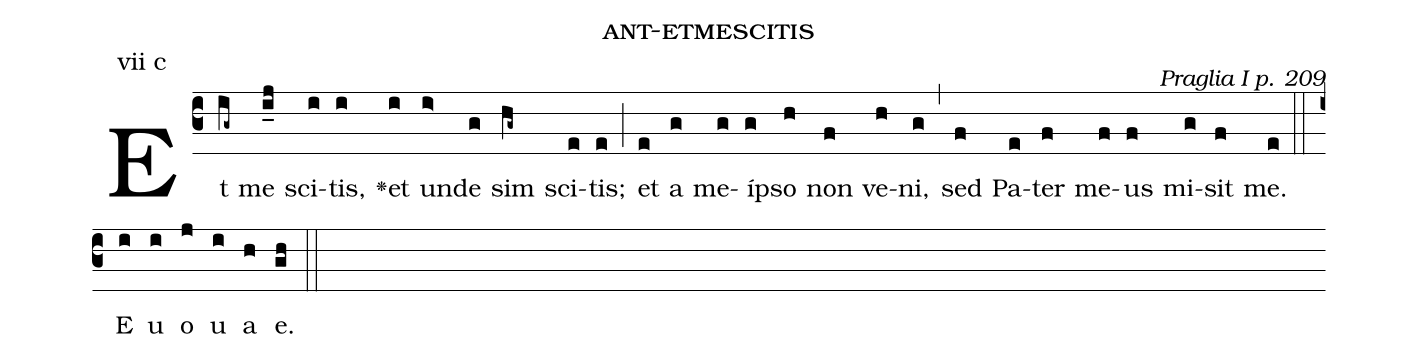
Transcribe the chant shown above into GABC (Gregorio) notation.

name: ant-etmescitis;
commentary: Praglia I p. 209;
annotation: vii c;
%%
(c3)Et(ig~) me(i_j) sci(i)tis,(i) <v>\greheightstar</v> et(i) un(i>)de(g) sim(hg~) sci(e)tis;(e) (;) et(e) a(g) me(g)í(g)pso(h) non(f) ve(h)ni,(g) (,) sed(f) Pa(e)ter(f) me(f)us(f) mi(g)sit(f) me.(e) (::)
E(i) u(i) o(j) u(i) a(h) e.(gh) (::)
